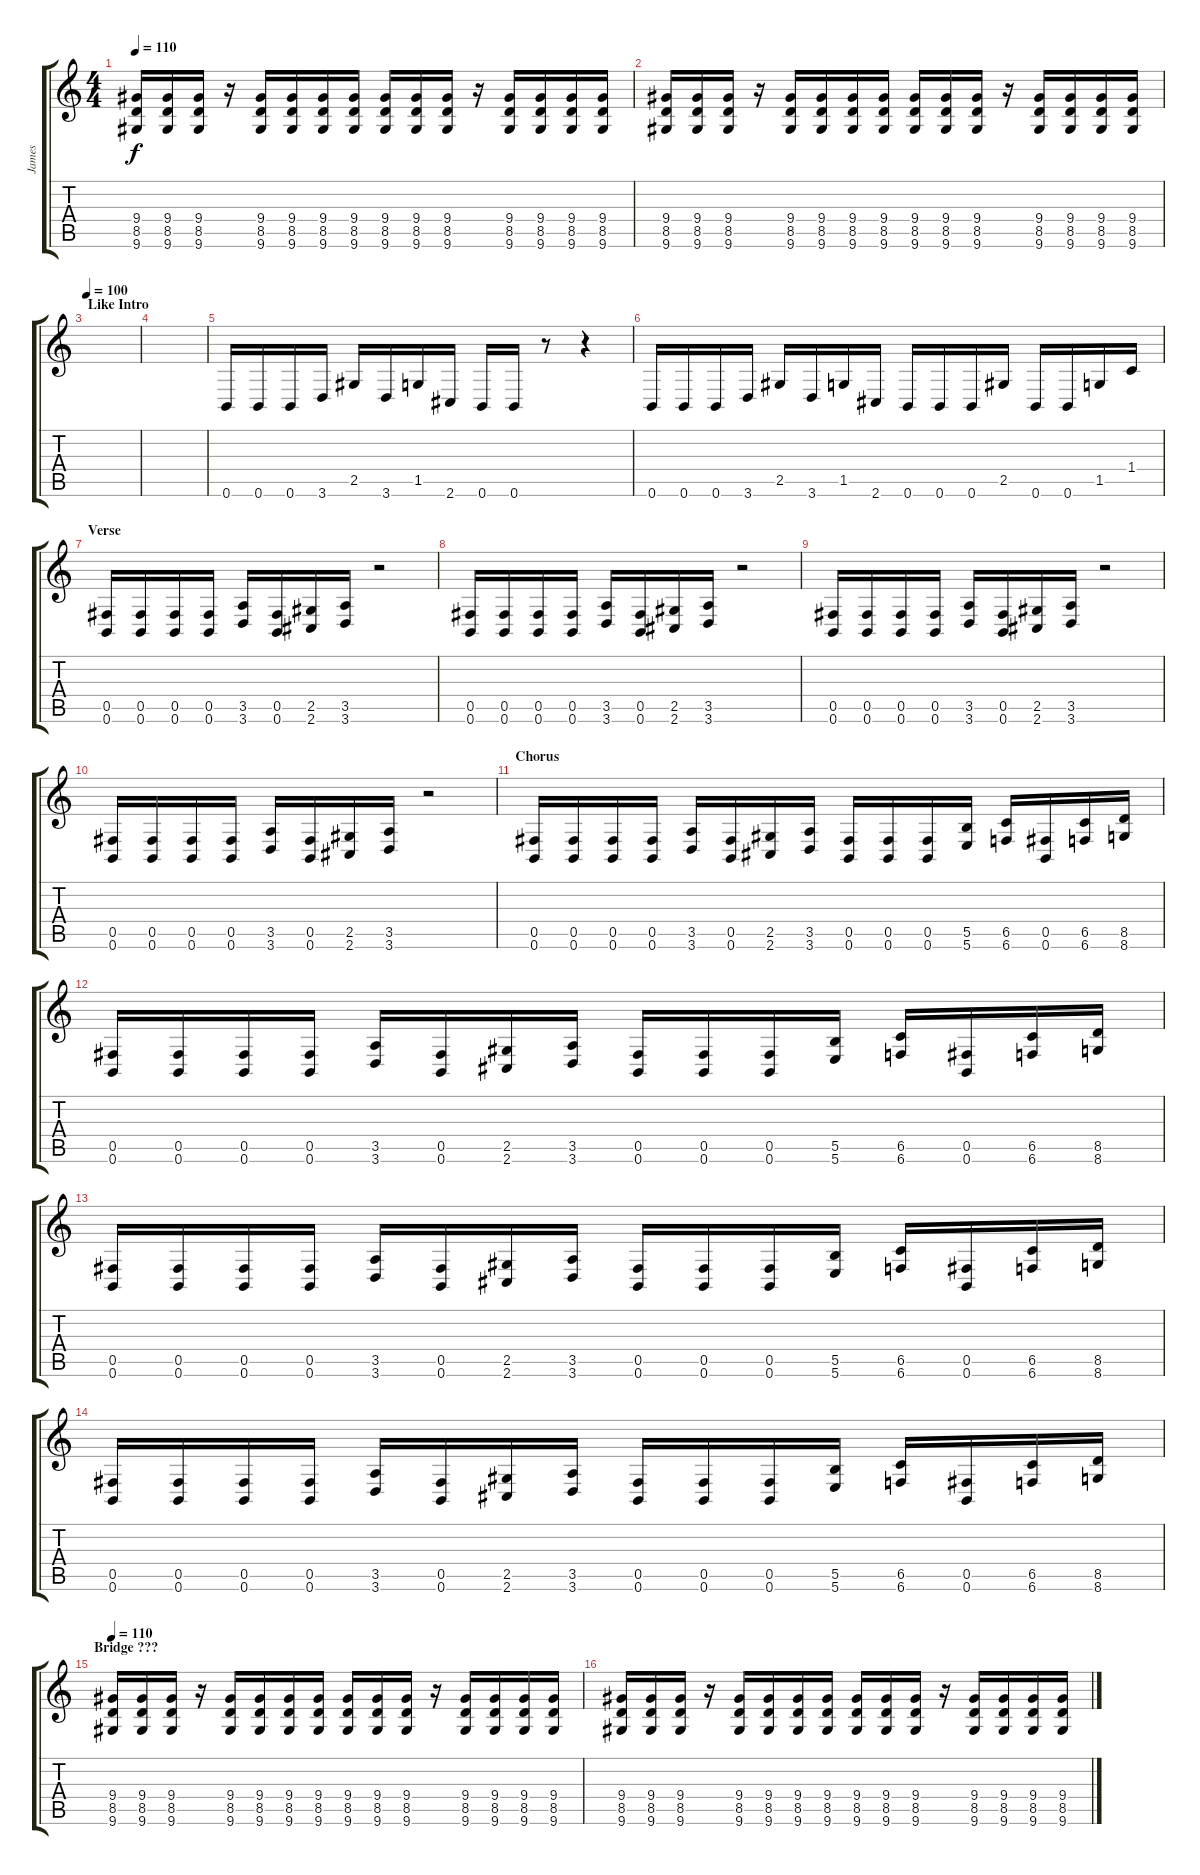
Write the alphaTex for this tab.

\track ("James" "James") {instrument distortionguitar}
\staff {score tabs}
\tuning (Db4 Ab3 E3 B2 Gb2 B1) {hide}
\ts (4 4)
\tempo 110
\clef g2
\ks c
(9.4 8.5 9.6).16{dy f} (9.4 8.5 9.6).16 (9.4 8.5 9.6).16 r.16 (9.4 8.5 9.6).16 (9.4 8.5 9.6).16 (9.4 8.5 9.6).16 (9.4 8.5 9.6).16 (9.4 8.5 9.6).16 (9.4 8.5 9.6).16 (9.4 8.5 9.6).16 r.16 (9.4 8.5 9.6).16 (9.4 8.5 9.6).16 (9.4 8.5 9.6).16 (9.4 8.5 9.6).16 |
(9.4 8.5 9.6).16 (9.4 8.5 9.6).16 (9.4 8.5 9.6).16 r.16 (9.4 8.5 9.6).16 (9.4 8.5 9.6).16 (9.4 8.5 9.6).16 (9.4 8.5 9.6).16 (9.4 8.5 9.6).16 (9.4 8.5 9.6).16 (9.4 8.5 9.6).16 r.16 (9.4 8.5 9.6).16 (9.4 8.5 9.6).16 (9.4 8.5 9.6).16 (9.4 8.5 9.6).16 |
\section ("" "Like Intro")
\tempo 100
|
|
0.6.16 0.6.16 0.6.16 3.6.16 2.5.16 3.6.16 1.5.16 2.6.16 0.6.16 0.6.16 r.8 r.4 |
0.6.16 0.6.16 0.6.16 3.6.16 2.5.16 3.6.16 1.5.16 2.6.16 0.6.16 0.6.16 0.6.16 2.5.16 0.6.16 0.6.16 1.5.16 1.4.16 |
\section ("" "Verse")
(0.5 0.6).16 (0.5 0.6).16 (0.5 0.6).16 (0.5 0.6).16 (3.5 3.6).16 (0.5 0.6).16 (2.5 2.6).16 (3.5 3.6).16 r.2 |
(0.5 0.6).16 (0.5 0.6).16 (0.5 0.6).16 (0.5 0.6).16 (3.5 3.6).16 (0.5 0.6).16 (2.5 2.6).16 (3.5 3.6).16 r.2 |
(0.5 0.6).16 (0.5 0.6).16 (0.5 0.6).16 (0.5 0.6).16 (3.5 3.6).16 (0.5 0.6).16 (2.5 2.6).16 (3.5 3.6).16 r.2 |
(0.5 0.6).16 (0.5 0.6).16 (0.5 0.6).16 (0.5 0.6).16 (3.5 3.6).16 (0.5 0.6).16 (2.5 2.6).16 (3.5 3.6).16 r.2 |
\section ("" "Chorus")
(0.5 0.6).16 (0.5 0.6).16 (0.5 0.6).16 (0.5 0.6).16 (3.5 3.6).16 (0.5 0.6).16 (2.5 2.6).16 (3.5 3.6).16 (0.5 0.6).16 (0.5 0.6).16 (0.5 0.6).16 (5.5 5.6).16 (6.5 6.6).16 (0.5 0.6).16 (6.5 6.6).16 (8.5 8.6).16 |
(0.5 0.6).16 (0.5 0.6).16 (0.5 0.6).16 (0.5 0.6).16 (3.5 3.6).16 (0.5 0.6).16 (2.5 2.6).16 (3.5 3.6).16 (0.5 0.6).16 (0.5 0.6).16 (0.5 0.6).16 (5.5 5.6).16 (6.5 6.6).16 (0.5 0.6).16 (6.5 6.6).16 (8.5 8.6).16 |
(0.5 0.6).16 (0.5 0.6).16 (0.5 0.6).16 (0.5 0.6).16 (3.5 3.6).16 (0.5 0.6).16 (2.5 2.6).16 (3.5 3.6).16 (0.5 0.6).16 (0.5 0.6).16 (0.5 0.6).16 (5.5 5.6).16 (6.5 6.6).16 (0.5 0.6).16 (6.5 6.6).16 (8.5 8.6).16 |
(0.5 0.6).16 (0.5 0.6).16 (0.5 0.6).16 (0.5 0.6).16 (3.5 3.6).16 (0.5 0.6).16 (2.5 2.6).16 (3.5 3.6).16 (0.5 0.6).16 (0.5 0.6).16 (0.5 0.6).16 (5.5 5.6).16 (6.5 6.6).16 (0.5 0.6).16 (6.5 6.6).16 (8.5 8.6).16 |
\section ("" "Bridge ???")
\tempo 110
(9.4 8.5 9.6).16 (9.4 8.5 9.6).16 (9.4 8.5 9.6).16 r.16 (9.4 8.5 9.6).16 (9.4 8.5 9.6).16 (9.4 8.5 9.6).16 (9.4 8.5 9.6).16 (9.4 8.5 9.6).16 (9.4 8.5 9.6).16 (9.4 8.5 9.6).16 r.16 (9.4 8.5 9.6).16 (9.4 8.5 9.6).16 (9.4 8.5 9.6).16 (9.4 8.5 9.6).16 |
(9.4 8.5 9.6).16 (9.4 8.5 9.6).16 (9.4 8.5 9.6).16 r.16 (9.4 8.5 9.6).16 (9.4 8.5 9.6).16 (9.4 8.5 9.6).16 (9.4 8.5 9.6).16 (9.4 8.5 9.6).16 (9.4 8.5 9.6).16 (9.4 8.5 9.6).16 r.16 (9.4 8.5 9.6).16 (9.4 8.5 9.6).16 (9.4 8.5 9.6).16 (9.4 8.5 9.6).16
